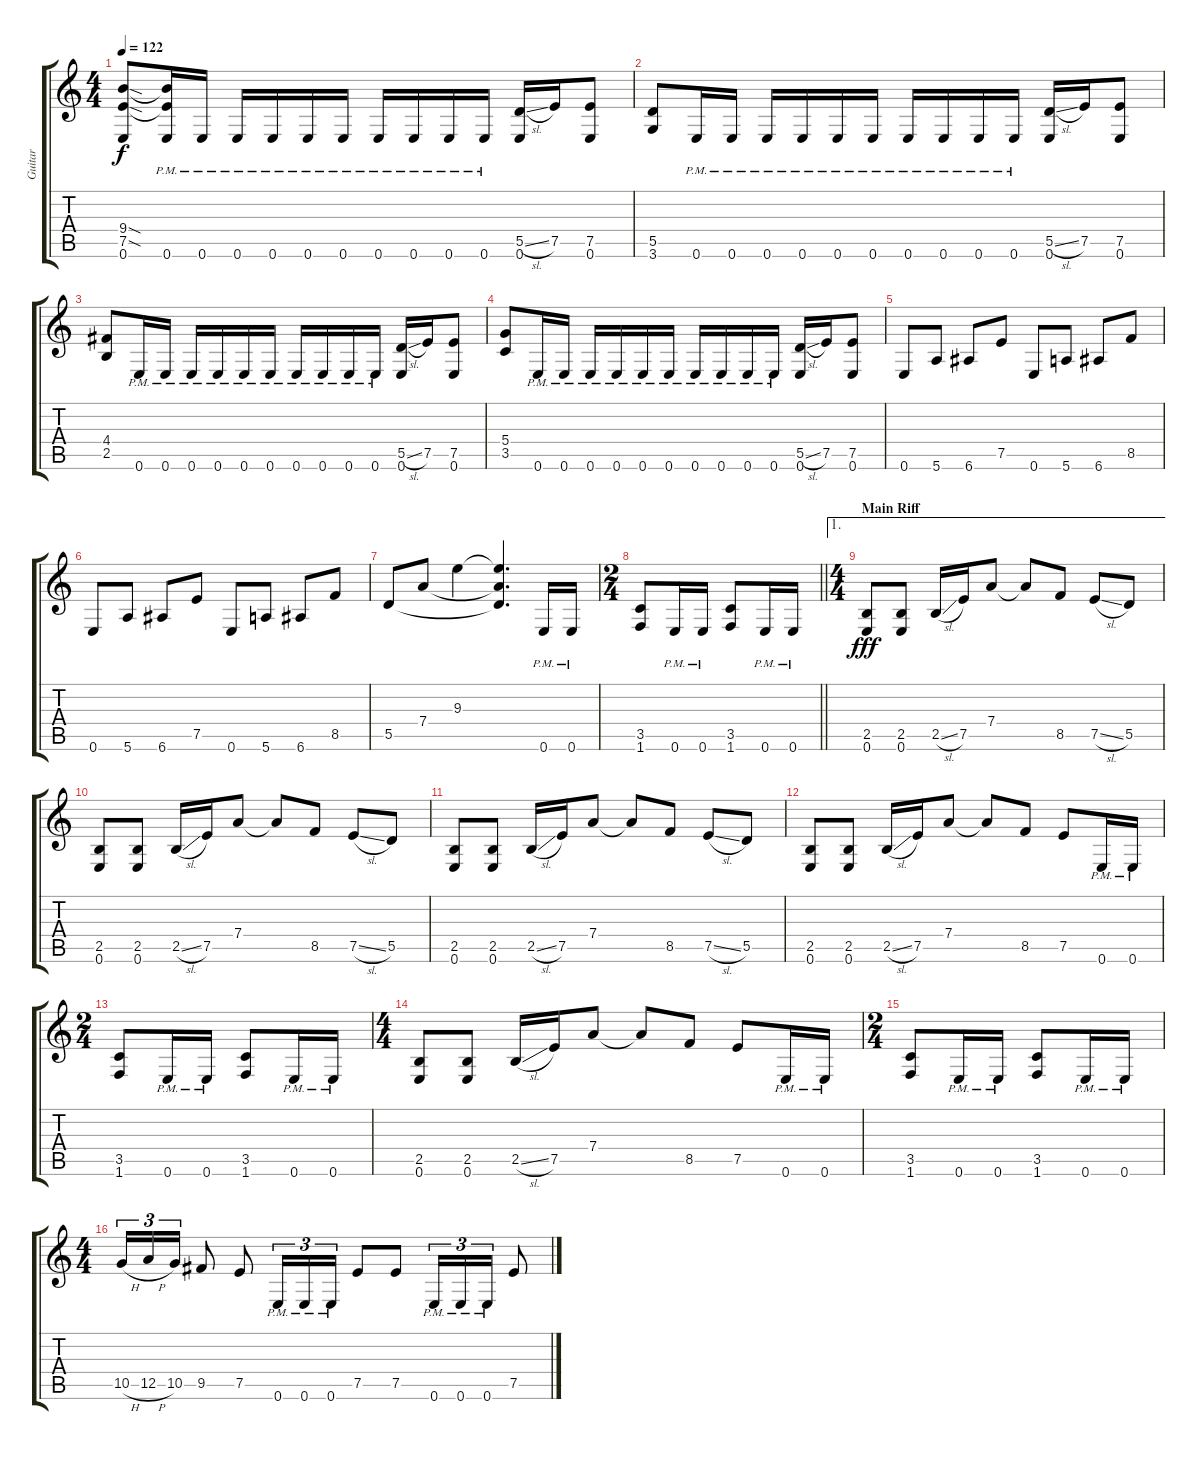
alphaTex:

\track ("Guitar" "Guitar") {instrument distortionguitar}
\staff {score tabs}
\tuning (E4 B3 G3 D3 A2 E2) {hide}
\ts (4 4)
\tempo 122
\clef g2
\ks c
(9.4{sod} 7.5{sod} 0.6).8{dy f} (9.4{t} 7.5{t} 0.6{pm}).16 0.6{pm}.16 0.6{pm}.16 0.6{pm}.16 0.6{pm}.16 0.6{pm}.16 0.6{pm}.16 0.6{pm}.16 0.6{pm}.16 0.6{pm}.16 (5.5{sl} 0.6).16 7.5.16 (7.5 0.6).8 |
(5.5 3.6).8 0.6{pm}.16 0.6{pm}.16 0.6{pm}.16 0.6{pm}.16 0.6{pm}.16 0.6{pm}.16 0.6{pm}.16 0.6{pm}.16 0.6{pm}.16 0.6{pm}.16 (5.5{sl} 0.6).16 7.5.16 (7.5 0.6).8 |
(4.4 2.5).8 0.6{pm}.16 0.6{pm}.16 0.6{pm}.16 0.6{pm}.16 0.6{pm}.16 0.6{pm}.16 0.6{pm}.16 0.6{pm}.16 0.6{pm}.16 0.6{pm}.16 (5.5{sl} 0.6).16 7.5.16 (7.5 0.6).8 |
(5.4 3.5).8 0.6{pm}.16 0.6{pm}.16 0.6{pm}.16 0.6{pm}.16 0.6{pm}.16 0.6{pm}.16 0.6{pm}.16 0.6{pm}.16 0.6{pm}.16 0.6{pm}.16 (5.5{sl} 0.6).16 7.5.16 (7.5 0.6).8 |
0.6.8 5.6.8 6.6.8 7.5.8 0.6.8 5.6.8 6.6.8 8.5.8 |
0.6.8 5.6.8 6.6.8 7.5.8 0.6.8 5.6.8 6.6.8 8.5.8 |
5.5.8 7.4.8 9.3.4 (9.3{t} 7.4{t} 5.5{t}).4{d} 0.6{pm}.16 0.6{pm}.16 |
\ts (2 4)
\barLineRight lightlight
(3.5 1.6).8 0.6{pm}.16 0.6{pm}.16 (3.5 1.6).8 0.6{pm}.16 0.6{pm}.16 |
\ae 1
\ts (4 4)
\section ("" "Main Riff")
(2.5 0.6).8{dy fff} (2.5 0.6).8 2.5{sl}.16 7.5.16 7.4.8 7.4{t}.8 8.5.8 7.5{sl}.8 5.5.8 |
(2.5 0.6).8 (2.5 0.6).8 2.5{sl}.16 7.5.16 7.4.8 7.4{t}.8 8.5.8 7.5{sl}.8 5.5.8 |
(2.5 0.6).8 (2.5 0.6).8 2.5{sl}.16 7.5.16 7.4.8 7.4{t}.8 8.5.8 7.5{sl}.8 5.5.8 |
(2.5 0.6).8 (2.5 0.6).8 2.5{sl}.16 7.5.16 7.4.8 7.4{t}.8 8.5.8 7.5.8 0.6{pm}.16 0.6{pm}.16 |
\ts (2 4)
(3.5 1.6).8 0.6{pm}.16 0.6{pm}.16 (3.5 1.6).8 0.6{pm}.16 0.6{pm}.16 |
\ts (4 4)
(2.5 0.6).8 (2.5 0.6).8 2.5{sl}.16 7.5.16 7.4.8 7.4{t}.8 8.5.8 7.5.8 0.6{pm}.16 0.6{pm}.16 |
\ts (2 4)
(3.5 1.6).8 0.6{pm}.16 0.6{pm}.16 (3.5 1.6).8 0.6{pm}.16 0.6{pm}.16 |
\ts (4 4)
10.5{h}.16{tu (3 2)} 12.5{h}.16{tu (3 2)} 10.5.16{tu (3 2)} 9.5.8 7.5.8 0.6{pm}.16{tu (3 2)} 0.6{pm}.16{tu (3 2)} 0.6{pm}.16{tu (3 2)} 7.5.8 7.5.8 0.6{pm}.16{tu (3 2)} 0.6{pm}.16{tu (3 2)} 0.6{pm}.16{tu (3 2)} 7.5.8
